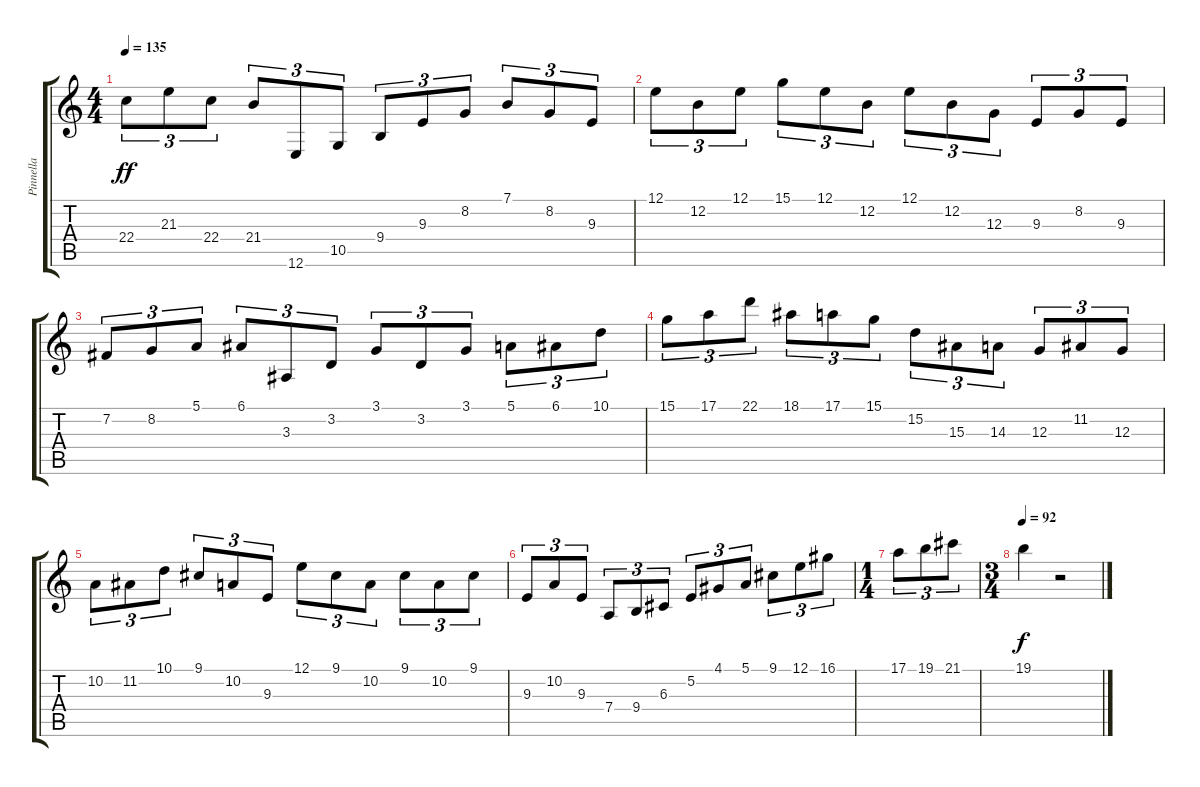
\track ("Pinnella" "Pinnella") {instrument brightacousticpiano}
\staff {score tabs}
\tuning (E4 B3 G3 D3 A2 E2) {hide}
\ts (4 4)
\tempo 135
\clef g2
\ks c
22.4.8{tu (3 2) dy ff} 21.3.8{tu (3 2)} 22.4.8{tu (3 2)} 21.4.8{tu (3 2)} 12.6.8{tu (3 2)} 10.5.8{tu (3 2)} 9.4.8{tu (3 2)} 9.3.8{tu (3 2)} 8.2.8{tu (3 2)} 7.1.8{tu (3 2)} 8.2.8{tu (3 2)} 9.3.8{tu (3 2)} |
12.1.8{tu (3 2)} 12.2.8{tu (3 2)} 12.1.8{tu (3 2)} 15.1.8{tu (3 2)} 12.1.8{tu (3 2)} 12.2.8{tu (3 2)} 12.1.8{tu (3 2)} 12.2.8{tu (3 2)} 12.3.8{tu (3 2)} 9.3.8{tu (3 2)} 8.2.8{tu (3 2)} 9.3.8{tu (3 2)} |
7.2.8{tu (3 2)} 8.2.8{tu (3 2)} 5.1.8{tu (3 2)} 6.1.8{tu (3 2)} 3.3.8{tu (3 2)} 3.2.8{tu (3 2)} 3.1.8{tu (3 2)} 3.2.8{tu (3 2)} 3.1.8{tu (3 2)} 5.1.8{tu (3 2)} 6.1.8{tu (3 2)} 10.1.8{tu (3 2)} |
15.1.8{tu (3 2)} 17.1.8{tu (3 2)} 22.1.8{tu (3 2)} 18.1.8{tu (3 2)} 17.1.8{tu (3 2)} 15.1.8{tu (3 2)} 15.2.8{tu (3 2)} 15.3.8{tu (3 2)} 14.3.8{tu (3 2)} 12.3.8{tu (3 2)} 11.2.8{tu (3 2)} 12.3.8{tu (3 2)} |
10.2.8{tu (3 2)} 11.2.8{tu (3 2)} 10.1.8{tu (3 2)} 9.1.8{tu (3 2)} 10.2.8{tu (3 2)} 9.3.8{tu (3 2)} 12.1.8{tu (3 2)} 9.1.8{tu (3 2)} 10.2.8{tu (3 2)} 9.1.8{tu (3 2)} 10.2.8{tu (3 2)} 9.1.8{tu (3 2)} |
9.3.8{tu (3 2)} 10.2.8{tu (3 2)} 9.3.8{tu (3 2)} 7.4.8{tu (3 2)} 9.4.8{tu (3 2)} 6.3.8{tu (3 2)} 5.2.8{tu (3 2)} 4.1.8{tu (3 2)} 5.1.8{tu (3 2)} 9.1.8{tu (3 2)} 12.1.8{tu (3 2)} 16.1.8{tu (3 2)} |
\ts (1 4)
17.1.8{tu (3 2)} 19.1.8{tu (3 2)} 21.1.8{tu (3 2)} |
\ts (3 4)
\tempo 92
19.1.4{dy f} r.2
